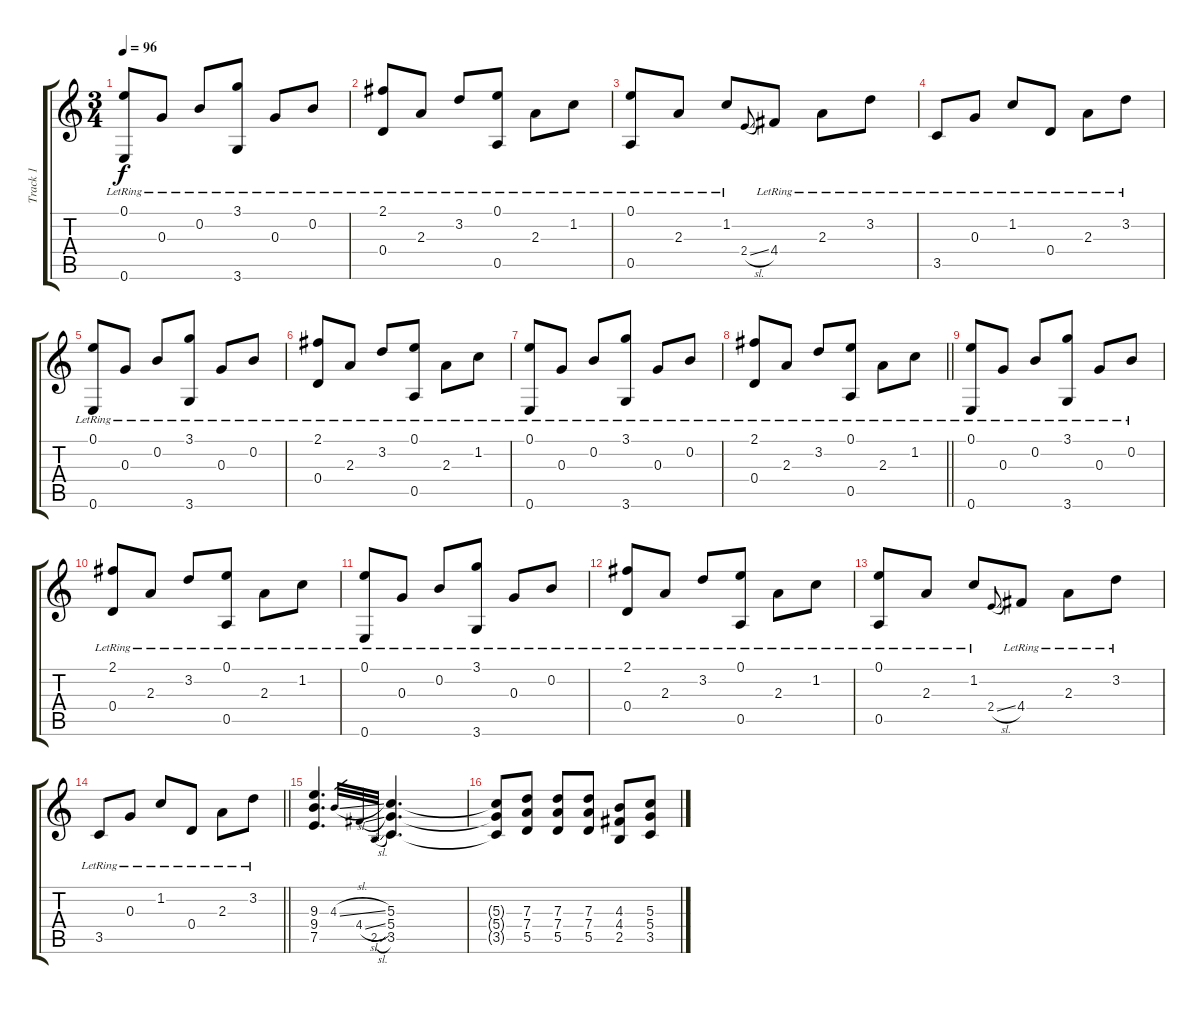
\track ("Track 1" "Track 1") {instrument acousticguitarsteel}
\staff {score tabs}
\tuning (E4 B3 G3 D3 A2 E2) {hide}
\ts (3 4)
\tempo 96
\clef g2
\ks c
(0.1{lr} 0.6{lr}).8{dy f} 0.3{lr}.8 0.2{lr}.8 (3.1{lr} 3.6{lr}).8 0.3{lr}.8 0.2{lr}.8 |
(2.1{lr} 0.4{lr}).8 2.3{lr}.8 3.2{lr}.8 (0.1{lr} 0.5{lr}).8 2.3{lr}.8 1.2{lr}.8 |
(0.1{lr} 0.5{lr}).8 2.3{lr}.8 1.2{lr}.8 2.4{sl}.8{gr onbeat} 4.4{lr}.8 2.3{lr}.8 3.2{lr}.8 |
3.5{lr}.8 0.3{lr}.8 1.2{lr}.8 0.4{lr}.8 2.3{lr}.8 3.2{lr}.8 |
(0.1{lr} 0.6{lr}).8 0.3{lr}.8 0.2{lr}.8 (3.1{lr} 3.6{lr}).8 0.3{lr}.8 0.2{lr}.8 |
(2.1{lr} 0.4{lr}).8 2.3{lr}.8 3.2{lr}.8 (0.1{lr} 0.5{lr}).8 2.3{lr}.8 1.2{lr}.8 |
(0.1{lr} 0.6{lr}).8 0.3{lr}.8 0.2{lr}.8 (3.1{lr} 3.6{lr}).8 0.3{lr}.8 0.2{lr}.8 |
\barLineRight lightlight
(2.1{lr} 0.4{lr}).8 2.3{lr}.8 3.2{lr}.8 (0.1{lr} 0.5{lr}).8 2.3{lr}.8 1.2{lr}.8 |
(0.1{lr} 0.6{lr}).8 0.3{lr}.8 0.2{lr}.8 (3.1{lr} 3.6{lr}).8 0.3{lr}.8 0.2{lr}.8 |
(2.1{lr} 0.4{lr}).8 2.3{lr}.8 3.2{lr}.8 (0.1{lr} 0.5{lr}).8 2.3{lr}.8 1.2{lr}.8 |
(0.1{lr} 0.6{lr}).8 0.3{lr}.8 0.2{lr}.8 (3.1{lr} 3.6{lr}).8 0.3{lr}.8 0.2{lr}.8 |
(2.1{lr} 0.4{lr}).8 2.3{lr}.8 3.2{lr}.8 (0.1{lr} 0.5{lr}).8 2.3{lr}.8 1.2{lr}.8 |
(0.1{lr} 0.5{lr}).8 2.3{lr}.8 1.2{lr}.8 2.4{sl}.8{gr onbeat} 4.4{lr}.8 2.3{lr}.8 3.2{lr}.8 |
\barLineRight lightlight
3.5{lr}.8 0.3{lr}.8 1.2{lr}.8 0.4{lr}.8 2.3{lr}.8 3.2{lr}.8 |
(9.3 9.4 7.5).4{d instrument distortionguitar} 4.3{sl}.32{gr} 4.4{sl}.32{gr} 2.5{sl}.32{gr} (5.3 5.4 3.5).4{d} |
(5.3{t} 5.4{t} 3.5{t}).8 (7.3 7.4 5.5).8 (7.3 7.4 5.5).8 (7.3 7.4 5.5).8 (4.3 4.4 2.5).8 (5.3 5.4 3.5).8
